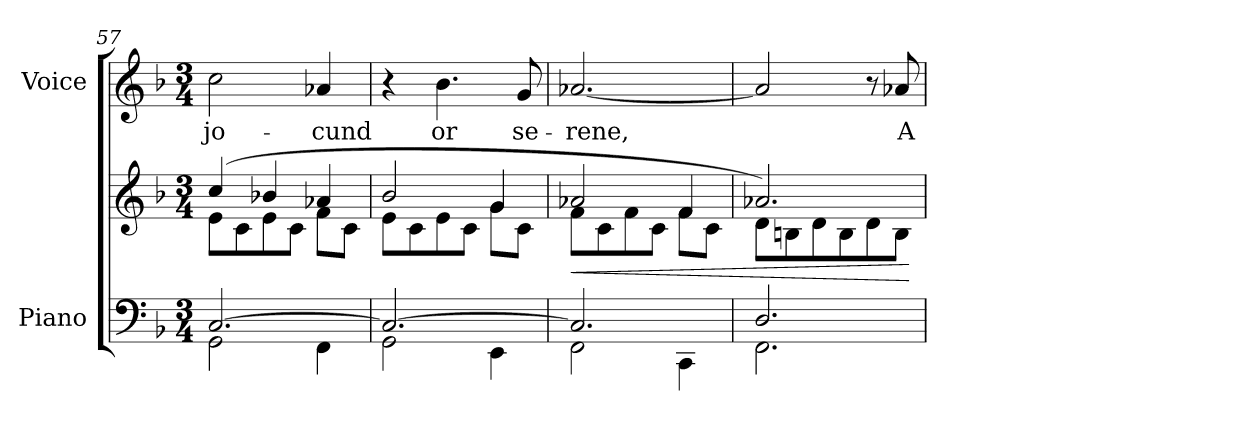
**kern	**kern	**dynam	**kern	**text
*part2	*part2	*part2	*part1	*part1
*staff3	*staff2	*staff2/3	*staff1	*staff1
*I"Piano	*	*	*I"Voice	*
*I'Pno	*	*	*	*
*clefF4	*clefG2	*	*clefG2	*
*k[b-]	*k[b-]	*	*k[b-]	*
*M3/4	*M3/4	*	*M3/4	*
=57	=57	=57	=57	=57
*^	*^	*	*	*
[2.C/	2GG\	(4cc/	8e\L	.	2cc\	jo-
.	.	.	8c\	.	.	.
.	.	4b-X/	8e\	.	.	.
.	.	.	8c\J	.	.	.
.	4FF\	4a-X/	8f\L	.	4a-X/	-cund
.	.	.	8c\J	.	.	.
=58	=58	=58	=58	=58	=58	=58
2.C/_	2GG\	2b-/	8e\L	.	4r	.
.	.	.	8c\	.	.	.
.	.	.	8e\	.	4.b-\	or
.	.	.	8c\J	.	.	.
.	4EE\	4g/	8g\L	.	.	.
.	.	.	8c\J	.	8g/	se-
=59	=59	=59	=59	=59	=59	=59
!	!	!	!	!LO:HP:b	!	!
2.C/]	2FF\	2a-X/	8f\L	<	[2.a-X/	-rene,
.	.	.	8c\	.	.	.
.	.	.	8f\	.	.	.
.	.	.	8c\J	.	.	.
.	4CC\	4f/	8f\L	.	.	.
.	.	.	8c\J	.	.	.
=60	=60	=60	=60	=60	=60	=60
2.D/	2.FF\	2.a-X/)	8d\L	.	2a-/]	.
.	.	.	8Bn\	.	.	.
.	.	.	8d\	.	.	.
.	.	.	8B\	.	.	.
.	.	.	8d\	.	8r	.
.	.	.	8B\J	.	8a-X/	A-
*v	*v	*	*	*	*	*
*	*v	*v	*	*	*
.	.	[	.	.
=	=	=	=	=
*-	*-	*-	*-	*-
